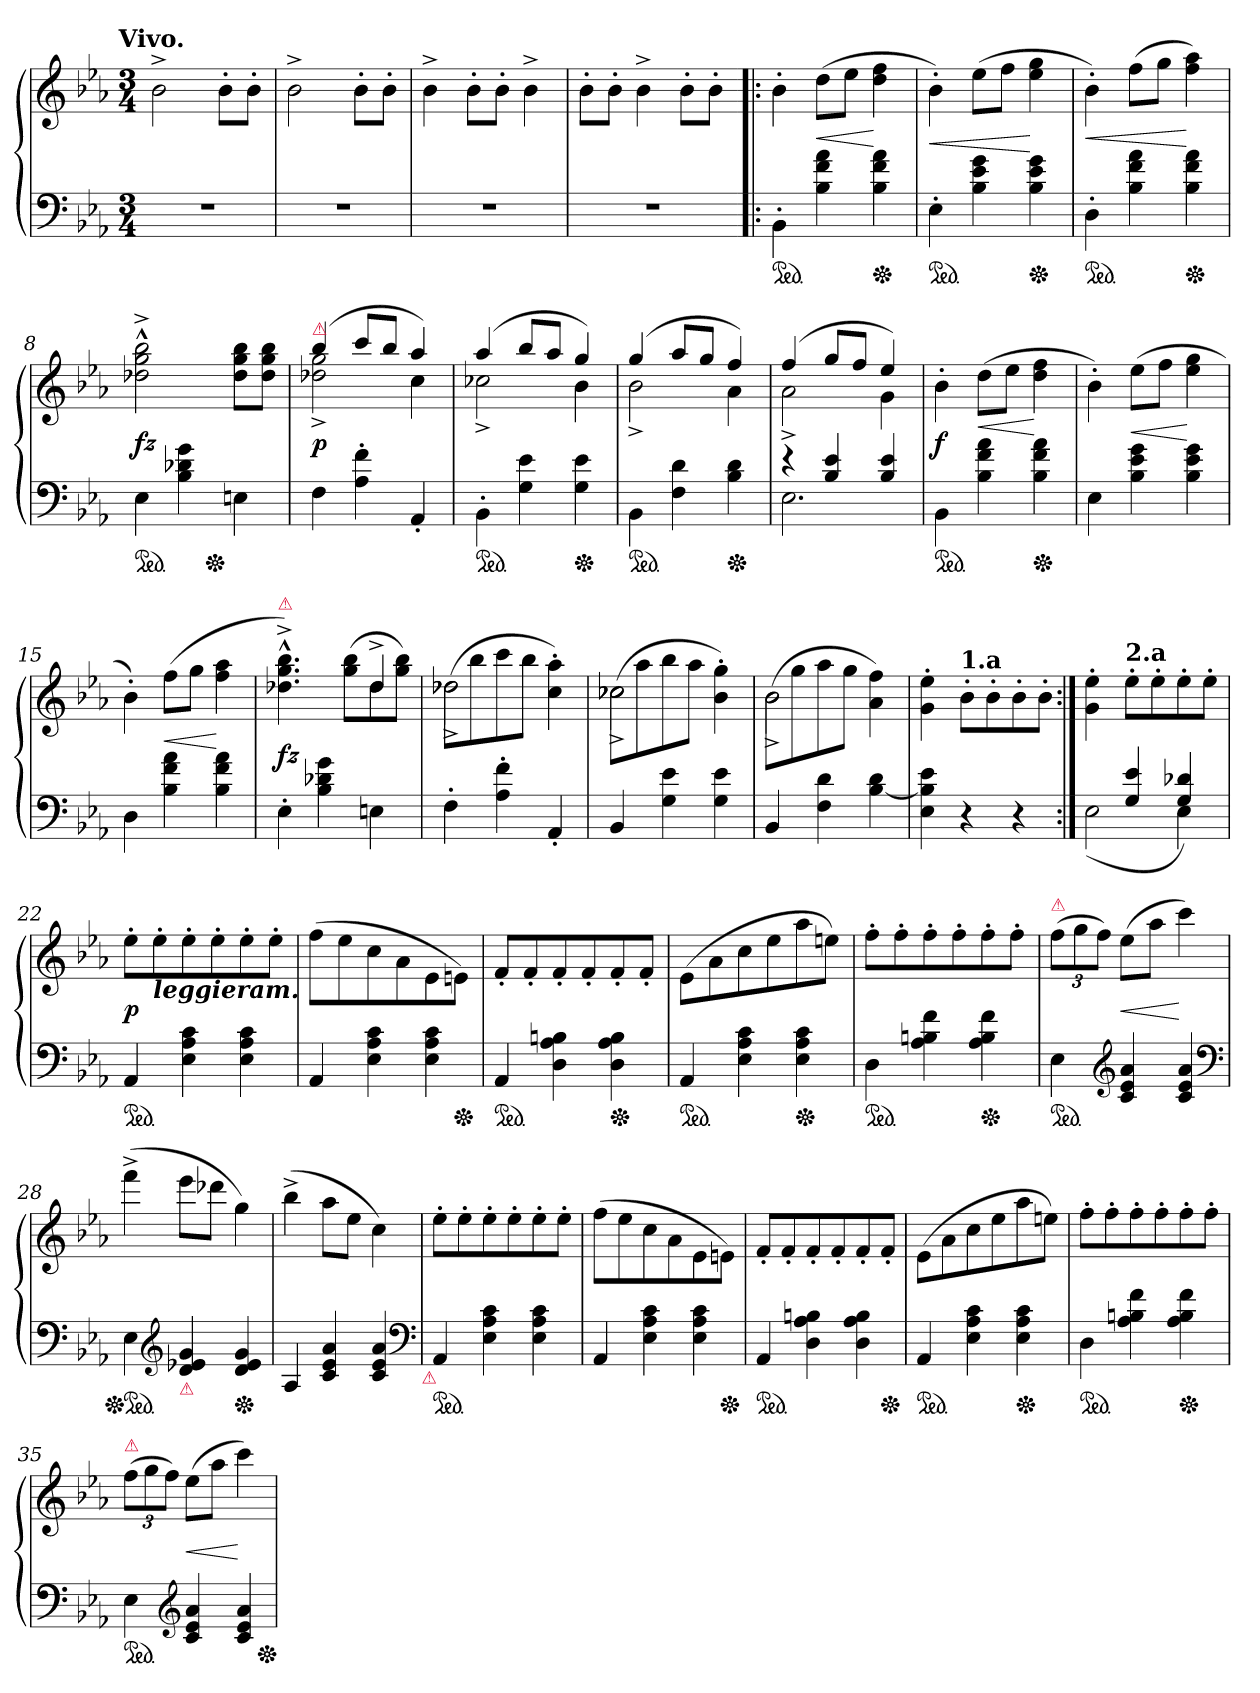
**kern	**kern	**dynam
*part1	*part1	*part1
*staff2	*staff1	*staff1/2
*clefF4	*clefG2	*
*k[b-e-a-]	*k[b-e-a-]	*
*E-:	*E-:	*
!!LO:TX:omd:t=Vivo.
*M3/4	*M3/4	*
=1	=1	=1
2.rF	2b-^<	.
.	8b-'>L	.
.	8b-'>J	.
=2	=2	=2
2.rF	2b-^<	.
.	8b-'>L	.
.	8b-'>J	.
=3	=3	=3
2.rF	4b-^<	.
.	8b-'>L	.
.	8b-'>J	.
.	4b-^<	.
=4	=4	=4
2.rF	8b-'>L	.
.	8b-'>J	.
.	4b-^<	.
.	8b-'>L	.
.	8b-'>J	.
=5!|:	=5!|:	=5!|:
*ped	*	*
4BB-'>\	4b-'>	.
4B- 4f 4a-	(>8ddL	<
.	8ee-J	.
*Xped	*	*
4B- 4f 4a-	4dd 4ff	[
=6	=6	=6
*ped	*	*
4E-'>	4b-'>)	<
4B- 4e- 4g	(>8ee-L	.
.	8ffJ	.
*Xped	*	*
4B- 4e- 4g	4ee- 4gg	[
=7	=7	=7
*ped	*	*
4D'>	4b-'>)	<
4B- 4f 4a-	(>8ffL	.
.	8ggJ	.
*Xped	*	*
4B- 4f 4a-	4ff 4aa-)	[
=8	=8	=8
!	!LO:TX:a:color=crimson:t=⚠	!
*ped	*	*
*	*^	*
4E-	2dd-X^^>^< 2gg^^>^< 2bb-^^>^<	4.ryy	fz
4B- 4d-X 4g	.	.	.
*Xped	*	*	*
.	.	4.ryy	.
4En	8dd- 8gg 8bb-L	.	.
.	8dd- 8gg 8bb-J	.	.
=9	=9	=9	=9
!	!LO:TX:a:color=crimson:t=⚠	!	!
4F	(>4bb-	2dd-X^< 2gg^<	p
4A-'> 4f'>	8cccL	.	.
.	8bb-J	.	.
4AA-'<	4aa-)	4cc	.
=10	=10	=10	=10
*ped	*	*	*
4BB-'>\	(>4aa-	2cc-X^<	.
4G 4e-	8bb-L	.	.
.	8aa-J	.	.
*Xped	*	*	*
4G 4e-	4gg)	4b-	.
=11	=11	=11	=11
*ped	*	*	*
4BB-\	(>4gg	2b-^<	.
4F 4d	8aa-L	.	.
.	8ggJ	.	.
*Xped	*	*	*
4B- 4d	4ff)	4a-	.
=12	=12	=12	=12
*^	*	*	*
4re	2.E-	(>4ff	2a-^<	.
4B- 4e-	.	8ggL	.	.
.	.	8ffJ	.	.
4B- 4e-	.	4ee-)	4g	.
*v	*v	*	*	*
*	*v	*v	*
=13	=13	=13
*ped	*	*
4BB-\	4b-'>	f
4B- 4f 4a-	(>8ddL	<
.	8ee-J	.
*Xped	*	*
4B- 4f 4a-	4dd 4ff	[
=14	=14	=14
4E-	4b-'>)	.
4B- 4e- 4g	(>8ee-L	<
.	8ffJ	.
4B- 4e- 4g	4ee- 4gg	[
=15	=15	=15
4D	4b-'>)	.
4B- 4f 4a-	(>8ffL	<
.	8ggJ	.
4B- 4f 4a-	4ff 4aa-	[
=16	=16	=16
*	*^	*
!	!LO:TX:a:color=crimson:t=⚠	!	!
4E-'>	2ryy	4.dd-X^^>^< 4.gg^^>^< 4.bb-^^>^<)	fz
4B- 4d-X 4g	.	.	.
.	.	(>8gg 8bb-L	.
4En	4dd-^<	8dd-	.
.	.	8gg 8bb-J)	.
=17	=17	=17	=17
!	!LO:N:vis=2	!	!
4F'>	(>8dd-X\	2dd-X^<	.
.	8bb-\	.	.
4A-'> 4f'>	8ccc\	.	.
.	8bb-\J	.	.
4AA-'<	4cc'> 4aa-'>)	4ryy	.
=18	=18	=18	=18
!	!LO:N:vis=2	!	!
4BB-	(>8cc-X\	2cc-X^<	.
.	8aa-\	.	.
4G 4e-	8bb-\	.	.
.	8aa-\J	.	.
4G 4e-	4b-'> 4gg'>)	4ryy	.
=19	=19	=19	=19
!	!LO:N:vis=2	!	!
4BB-	(>8b-\	2b-^<	.
.	8gg\	.	.
4F 4d	8aa-\	.	.
.	8gg\J	.	.
[4B- 4d	4a- 4ff)	4ryy	.
*	*v	*v	*
=20	=20	=20
4E- 4B-] 4e-	4g'> 4ee-'>	.
!	!LO:TX:a:B:t=1.a	!
4r	8b-'>L	.
.	8b-'>	.
4r	8b-'>	.
.	8b-'>J	.
=21:|!	=21:|!	=21:|!
*^	*	*
4ryy	(>2E-	4g'> 4ee-'>	.
!	!	!LO:TX:a:B:t=2.a	!
4G 4e-	.	8ee-'>L	.
.	.	8ee-'>	.
4G 4d-X)	4E-	8ee-'>	.
.	.	8ee-'>J	.
*v	*v	*	*
=22	=22	=22
*ped	*	*
4AA-	8ee-'>L	p
!	!LO:TX:b:Bi:t=leggieram.	!
.	8ee-'>	.
4E- 4A- 4c	8ee-'>	.
.	8ee-'>	.
4E- 4A- 4c	8ee-'>	.
.	8ee-'>J	.
=23	=23	=23
4AA-	(>8ff\L	.
.	8ee-	.
4E- 4A- 4c	8cc	.
.	8a-	.
4E- 4A- 4c	8e-	.
*Xped	*	*
.	8enJ)	.
=24	=24	=24
*ped	*	*
4AA-	8f'<L	.
.	8f'<	.
4D 4A- 4Bn	8f'<	.
.	8f'<	.
*Xped	*	*
4D 4A- 4B	8f'<	.
.	8f'<J	.
=25	=25	=25
*ped	*	*
4AA-	(>8e-L	.
.	8a-	.
4E- 4A- 4c	8cc	.
.	8ee-	.
*Xped	*	*
4E- 4A- 4c	8aa-	.
.	8eenJ)	.
=26	=26	=26
*ped	*	*
4D	8ff'>L	.
.	8ff'>	.
4A- 4Bn 4f	8ff'>	.
.	8ff'>	.
*Xped	*	*
4A- 4B 4f	8ff'>	.
.	8ff'>J	.
=27	=27	=27
!	!LO:TX:a:color=crimson:t=⚠	!
*ped	*	*
4E-	(>12ffL	.
.	12gg	.
.	12ffJ)	.
*clefG2	*	*
4c 4e- 4a-	(>8ee-L	<
.	8aa-J	.
4c 4e- 4a-	4ccc)	[
*clefF4	*	*
=28	=28	=28
*Xped	*	*
*ped	*	*
4E-	(>4fff^<	.
*clefG2	*	*
!LO:TX:b:color=crimson:t=⚠	!	!
4d 4e-X 4g	8eee-L	.
.	8ddd-XJ	.
*Xped	*	*
4d 4e- 4g	4gg)	.
=29	=29	=29
4A-	(>4bb-^<	.
4c 4e- 4a-	8aa-L	.
.	8ee-J	.
4c 4e- 4a-	4cc)	.
*clefF4	*	*
!LO:TX:b:color=crimson:t=⚠	!	!
=30	=30	=30
*ped	*	*
4AA-	8ee-'>L	.
.	8ee-'>	.
4E- 4A- 4c	8ee-'>	.
.	8ee-'>	.
4E- 4A- 4c	8ee-'>	.
.	8ee-'>J	.
=31	=31	=31
4AA-	(>8ff\L	.
.	8ee-	.
4E- 4A- 4c	8cc	.
.	8a-	.
4E- 4A- 4c	8e-\	.
*Xped	*	*
.	8enJ)	.
=32	=32	=32
*ped	*	*
4AA-	8f'<L	.
.	8f'<	.
4D 4A- 4Bn	8f'<	.
.	8f'<	.
4D 4A- 4B	8f'<	.
*Xped	*	*
.	8f'<J	.
=33	=33	=33
*ped	*	*
4AA-	(>8e-L	.
.	8a-	.
4E- 4A- 4c	8cc	.
.	8ee-	.
*Xped	*	*
4E- 4A- 4c	8aa-	.
.	8eenJ)	.
=34	=34	=34
*ped	*	*
4D	8ff'>L	.
.	8ff'>	.
4A- 4Bn 4f	8ff'>	.
.	8ff'>	.
*Xped	*	*
4A- 4B 4f	8ff'>	.
.	8ff'>J	.
=35	=35	=35
!	!LO:TX:a:color=crimson:t=⚠	!
*ped	*	*
4E-	(>12ffL	.
.	12gg	.
.	12ffJ)	.
*clefG2	*	*
4c 4e- 4a-	(>8ee-L	<
.	8aa-J	.
4c 4e- 4a-	4ccc)	[
*Xped	*	*
=	=	=
*-	*-	*-
